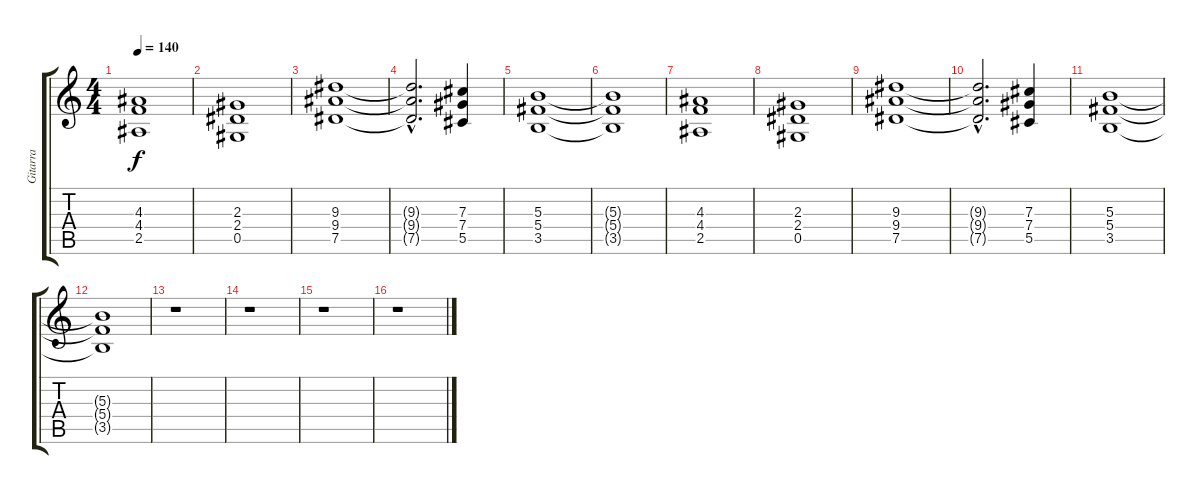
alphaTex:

\track ("Gitarra" "Gitarra") {instrument distortionguitar}
\staff {score tabs}
\tuning (Eb4 Bb3 Gb3 Db3 Ab2 Eb2) {hide}
\ts (4 4)
\tempo 140
\clef g2
\ks c
(4.3 4.4 2.5).1{dy f} |
(2.3 2.4 0.5).1 |
(9.3 9.4 7.5).1 |
(9.3{hac t} 9.4{hac t} 7.5{hac t}).2{d} (7.3 7.4 5.5).4 |
(5.3 5.4 3.5).1 |
(5.3{t} 5.4{t} 3.5{t}).1 |
(4.3 4.4 2.5).1 |
(2.3 2.4 0.5).1 |
(9.3 9.4 7.5).1 |
(9.3{hac t} 9.4{hac t} 7.5{hac t}).2{d} (7.3 7.4 5.5).4 |
(5.3 5.4 3.5).1 |
(5.3{t} 5.4{t} 3.5{t}).1 |
r.1 |
r.1 |
r.1 |
r.1
